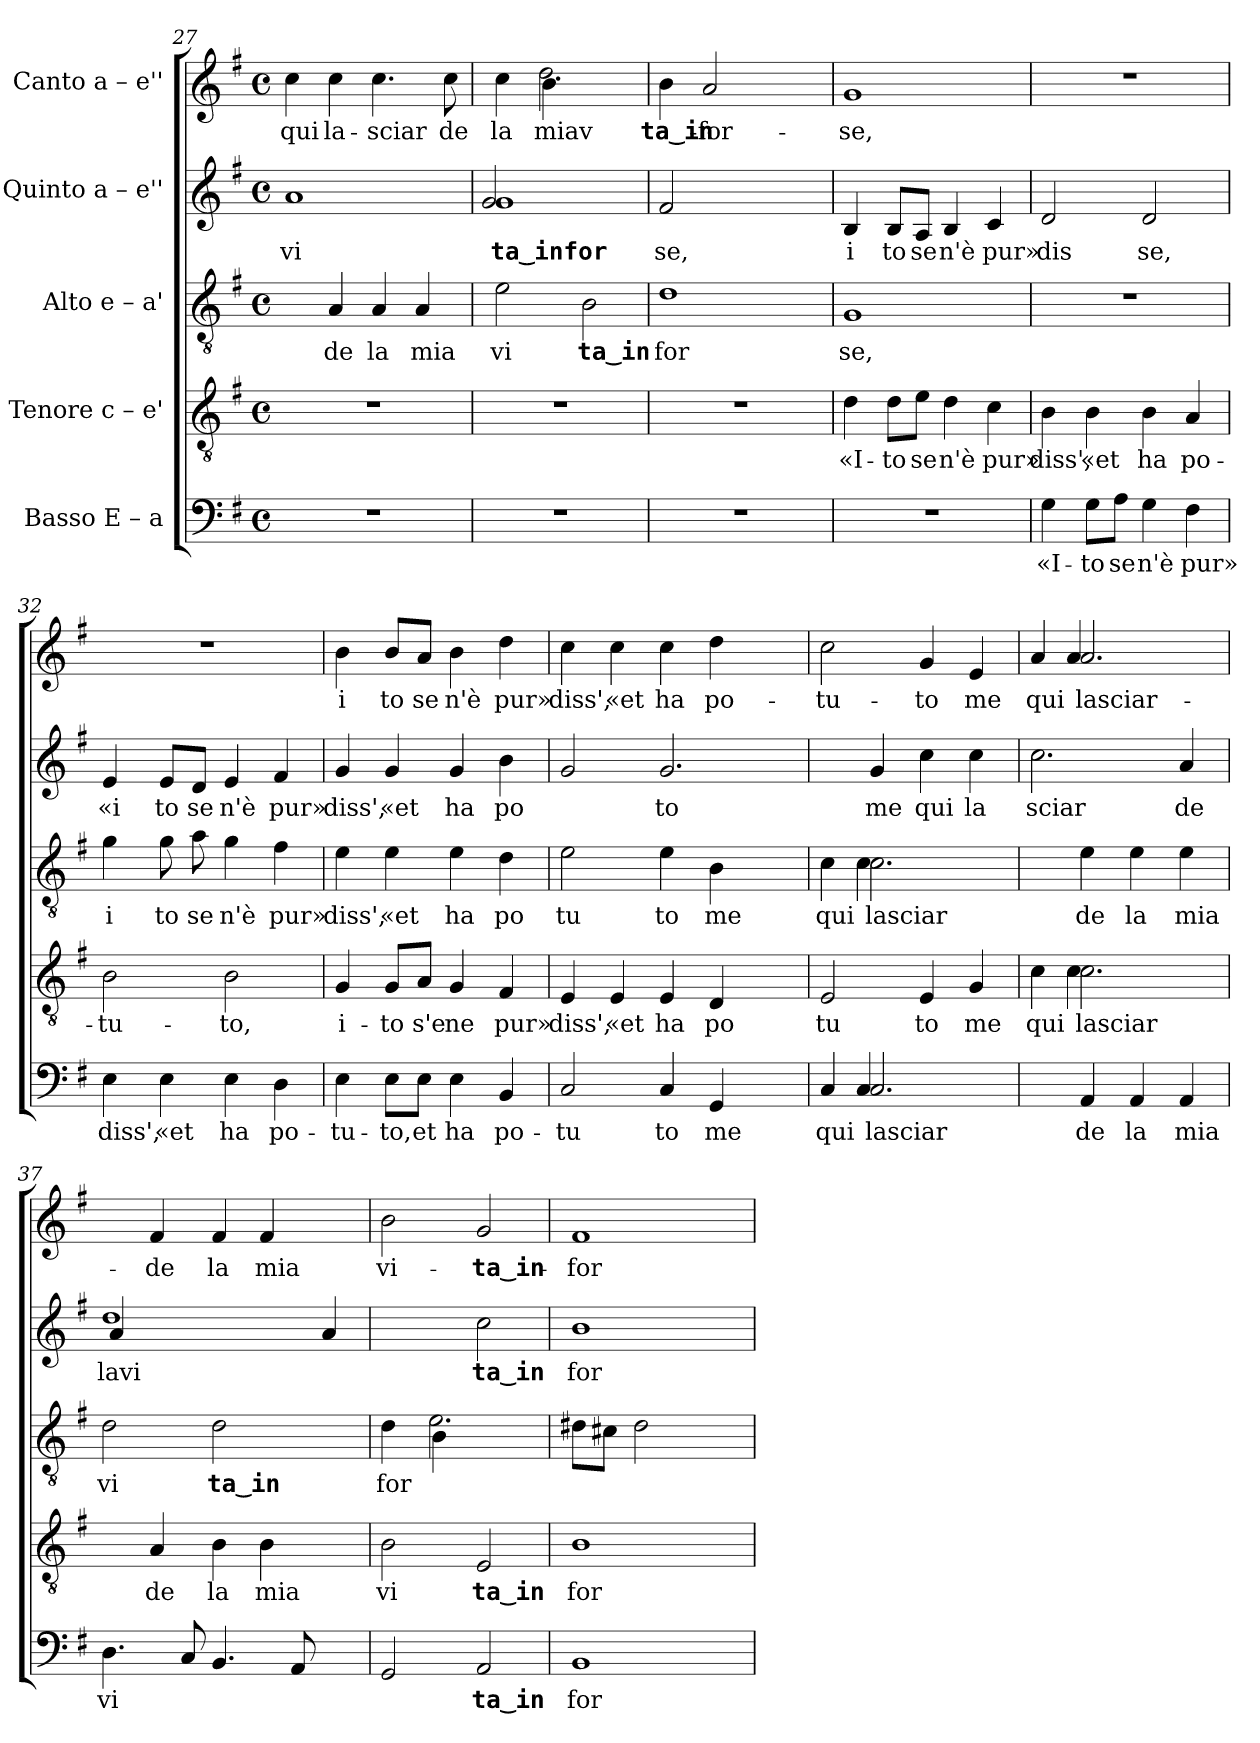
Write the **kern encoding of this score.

**kern	**text	**kern	**text	**kern	**text	**kern	**text	**kern	**text
*part5	*part5	*part4	*part4	*part3	*part3	*part2	*part2	*part1	*part1
*staff5	*staff5	*staff4	*staff4	*staff3	*staff3	*staff2	*staff2	*staff1	*staff1
*I"Basso  E – a	*	*I"Tenore  c – e'	*	*I"Alto  e – a'	*	*I"Quinto  a – e''	*	*I"Canto  a – e''	*
*clefF4	*	*clefGv2	*	*clefGv2	*	*clefG2	*	*clefG2	*
*k[f#]	*	*k[f#]	*	*k[f#]	*	*k[f#]	*	*k[f#]	*
*G:	*	*G:	*	*G:	*	*G:	*	*G:	*
*M4/4	*	*M4/4	*	*M4/4	*	*M4/4	*	*M4/4	*
*met(c)	*	*met(c)	*	*met(c)	*	*met(c)	*	*met(c)	*
=27	=27	=27	=27	=27	=27	=27	=27	=27	=27
!	!	!	!	!	!	!	!LO:LY:b:cj	!	!LO:LY:b:rj
1r	.	1r	.	4ryy	.	1a	vi	4cc\	qui
!	!	!	!	!	!LO:LY:b:rj	!	!	!	!LO:LY:b:rj
.	.	.	.	4A/	de	.	.	4cc\	la-
!	!	!	!	!	!LO:LY:b:rj	!	!	!	!LO:LY:b:rj
.	.	.	.	4A/	la	.	.	4.cc\	-sciar
!	!	!	!	!	!LO:LY:b:rj	!	!	!	!
.	.	.	.	4A/	mia	.	.	.	.
!	!	!	!	!	!	!	!	!	!LO:LY:b:rj
.	.	.	.	.	.	.	.	8cc\	de
=28	=28	=28	=28	=28	=28	=28	=28	=28	=28
!	!	!	!	!	!LO:LY:b:rj	!	!LO:LY:b:cj	!	!LO:LY:b:rj
*	*	*	*	*	*	*^	*	*^	*
1r	.	1r	.	2e\	vi	1g	2g/	ta‿infor	4cc\	4ryy	la
!	!	!	!	!	!	!	!	!	!	!	!LO:LY:b:rj
.	.	.	.	.	.	.	.	.	2.dd\	4b\	miav
!	!	!	!	!	!LO:LY:b:rj	!	!	!	!	!	!
.	.	.	.	2B\	ta‿in	.	2ryy	.	.	2ryy	.
=29	=29	=29	=29	=29	=29	=29	=29	=29	=29	=29	=29
!	!	!	!	!	!LO:LY:b:rj	!	!	!LO:LY:b:cj	!	!	!LO:LY:b:rj
*	*	*	*	*	*	*v	*v	*	*	*	*
*	*	*	*	*	*	*	*	*v	*v	*
1r	.	1r	.	1d	for	2f#/	se,	4b\	ta‿in-
!	!	!	!	!	!	!	!	!	!LO:LY:b:rj
.	.	.	.	.	.	.	.	2a/	-for-
.	.	.	.	.	.	2ryy	.	.	.
.	.	.	.	.	.	.	.	4ryy	.
!!LO:PB:g=z
=30	=30	=30	=30	=30	=30	=30	=30	=30	=30
!	!	!	!LO:LY:b:cj	!	!LO:LY:b:rj	!	!LO:LY:b:cj	!	!LO:LY:b:rj
1r	.	4d\	«I-	1G	se,	4B/	i	1g	-se,
!	!	!	!LO:LY:b:cj	!	!	!	!LO:LY:b:cj	!	!
.	.	8d\L	-to	.	.	8B/L	to	.	.
!	!	!	!LO:LY:b:cj	!	!	!	!LO:LY:b:cj	!	!
.	.	8e\J	se	.	.	8A/J	se	.	.
!	!	!	!LO:LY:b:cj	!	!	!	!LO:LY:b:cj	!	!
.	.	4d\	n'è	.	.	4B/	n'è	.	.
!	!	!	!LO:LY:b:cj	!	!	!	!LO:LY:b:cj	!	!
.	.	4c\	pur»	.	.	4c/	pur»	.	.
=31	=31	=31	=31	=31	=31	=31	=31	=31	=31
!	!LO:LY:b:cj	!	!LO:LY:b:cj	!	!	!	!LO:LY:b:cj	!	!
4G\	«I-	4B\	diss',	1r	.	2d/	dis	1r	.
!	!LO:LY:b:cj	!	!LO:LY:b:cj	!	!	!	!	!	!
8G\L	-to	4B\	«et	.	.	.	.	.	.
!	!LO:LY:b:cj	!	!	!	!	!	!	!	!
8A\J	se	.	.	.	.	.	.	.	.
!	!LO:LY:b:cj	!	!LO:LY:b:cj	!	!	!	!LO:LY:b:cj	!	!
4G\	n'è	4B\	ha	.	.	2d/	se,	.	.
!	!LO:LY:b:cj	!	!LO:LY:b:cj	!	!	!	!	!	!
4F#\	pur»	4A/	po-	.	.	.	.	.	.
=32	=32	=32	=32	=32	=32	=32	=32	=32	=32
!	!LO:LY:b:cj	!	!LO:LY:b:cj	!	!LO:LY:b:rj	!	!LO:LY:b:cj	!	!
4E\	diss',	2B\	-tu-	4g\	i	4e/	«i	1r	.
!	!LO:LY:b:cj	!	!	!	!LO:LY:b:rj	!	!LO:LY:b:cj	!	!
4E\	«et	.	.	8g\	to	8e/L	to	.	.
!	!	!	!	!	!LO:LY:b:rj	!	!LO:LY:b:cj	!	!
.	.	.	.	8a\	se	8d/J	se	.	.
!	!LO:LY:b:cj	!	!LO:LY:b:cj	!	!LO:LY:b:rj	!	!LO:LY:b:cj	!	!
4E\	ha	2B\	-to,	4g\	n'è	4e/	n'è	.	.
!	!LO:LY:b:cj	!	!	!	!LO:LY:b:rj	!	!LO:LY:b:cj	!	!
4D\	po-	.	.	4f#\	pur»	4f#/	pur»	.	.
=33	=33	=33	=33	=33	=33	=33	=33	=33	=33
!	!LO:LY:b:cj	!	!LO:LY:b:cj	!	!LO:LY:b:rj	!	!LO:LY:b:cj	!	!LO:LY:b:rj
4E\	-tu-	4G/	i-	4e\	diss',	4g/	diss',	4b\	i
!	!LO:LY:b:cj	!	!LO:LY:b:cj	!	!LO:LY:b:rj	!	!LO:LY:b:cj	!	!LO:LY:b:rj
8E\L	-to,	8G/L	-to	4e\	«et	4g/	«et	8b/L	to
!	!LO:LY:b:cj	!	!LO:LY:b:cj	!	!	!	!	!	!LO:LY:b:rj
8E\J	et	8A/J	s'e	.	.	.	.	8a/J	se
!	!LO:LY:b:cj	!	!LO:LY:b:cj	!	!LO:LY:b:rj	!	!LO:LY:b:cj	!	!LO:LY:b:rj
4E\	ha	4G/	ne	4e\	ha	4g/	ha	4b\	n'è
!	!LO:LY:b:cj	!	!LO:LY:b:cj	!	!LO:LY:b:rj	!	!LO:LY:b:cj	!	!LO:LY:b:rj
4BB/	po-	4F#/	pur»	4d\	po	4b\	po	4dd\	pur»
!!LO:LB:g=z
=34	=34	=34	=34	=34	=34	=34	=34	=34	=34
!	!LO:LY:b:cj	!	!LO:LY:b:cj	!	!LO:LY:b:rj	!	!	!	!LO:LY:b:rj
2C/	-tu	4E/	diss',	2e\	tu	2g/	.	4cc\	diss',
!	!	!	!LO:LY:b:cj	!	!	!	!	!	!LO:LY:b:rj
.	.	4E/	«et	.	.	.	.	4cc\	«et
!	!LO:LY:b:cj	!	!LO:LY:b:cj	!	!LO:LY:b:rj	!	!LO:LY:b:cj	!	!LO:LY:b:rj
4C/	to	4E/	ha	4e\	to	2.g/	to	4cc\	ha
!	!LO:LY:b:cj	!	!LO:LY:b:cj	!	!LO:LY:b:rj	!	!	!	!LO:LY:b:rj
4GG/	me	4D/	po	4B\	me	.	.	4dd\	po-
4ryy	.	4ryy	.	4ryy	.	.	.	4ryy	.
=35	=35	=35	=35	=35	=35	=35	=35	=35	=35
!	!LO:LY:b:cj	!	!LO:LY:b:cj	!	!LO:LY:b:rj	!	!	!	!LO:LY:b:rj
*^	*	*	*	*^	*	*	*	*	*
4C/	4ryy	qui	2E/	tu	4c\	4ryy	qui	4ryy	.	2cc\	-tu-
!	!	!LO:LY:b:cj	!	!	!	!	!LO:LY:b:rj	!	!LO:LY:b:cj	!	!
2.C/	4C/	lasciar	.	.	2.c\	4c\	lasciar	4g/	me	.	.
!	!	!	!	!LO:LY:b:cj	!	!	!	!	!LO:LY:b:cj	!	!LO:LY:b:rj
.	2ryy	.	4E/	to	.	2ryy	.	4cc\	qui	4g/	-to
!	!	!	!	!LO:LY:b:cj	!	!	!	!	!LO:LY:b:cj	!	!LO:LY:b:rj
.	.	.	4G/	me	.	.	.	4cc\	la	4e/	me
*v	*v	*	*	*	*v	*v	*	*	*	*	*
=36	=36	=36	=36	=36	=36	=36	=36	=36	=36
!	!	!	!LO:LY:b:cj	!	!	!	!LO:LY:b:cj	!	!LO:LY:b:rj
*	*	*^	*	*	*	*	*	*^	*
4ryy	.	4c\	4ryy	qui	4ryy	.	2.cc\	sciar	4a/	4ryy	qui
!	!LO:LY:b:cj	!	!	!LO:LY:b:cj	!	!LO:LY:b:rj	!	!	!	!	!LO:LY:b:rj
4AA/	de	2.c\	4c\	lasciar	4e\	de	.	.	2.a/	4a/	lasciar-
!	!LO:LY:b:cj	!	!	!	!	!LO:LY:b:rj	!	!	!	!	!
4AA/	la	.	2ryy	.	4e\	la	.	.	.	2ryy	.
!	!LO:LY:b:cj	!	!	!	!	!LO:LY:b:rj	!	!LO:LY:b:cj	!	!	!
4AA/	mia	.	.	.	4e\	mia	4a/	de	.	.	.
*	*	*v	*v	*	*	*	*	*	*v	*v	*
=37	=37	=37	=37	=37	=37	=37	=37	=37	=37
!	!LO:LY:b:cj	!	!	!	!LO:LY:b:rj	!	!LO:LY:b:cj	!	!
*	*	*	*	*	*	*^	*	*	*
4.D\	vi	4ryy	.	2d\	vi	1dd	4a/	lavi	4ryy	.
!	!	!	!LO:LY:b:cj	!	!	!	!	!	!	!LO:LY:b:rj
.	.	4A/	de	.	.	.	1ryy	.	4f#/	-de
!	!LO:LY:b:cj	!	!	!	!	!	!	!	!	!
8C/	.	.	.	.	.	.	.	.	.	.
!	!LO:LY:b:cj	!	!LO:LY:b:cj	!	!LO:LY:b:rj	!	!	!	!	!LO:LY:b:rj
4.BB/	.	4B\	la	2d\	ta‿in	.	.	.	4f#/	la
!	!	!	!LO:LY:b:cj	!	!	!	!	!	!	!LO:LY:b:rj
.	.	4B\	mia	.	.	.	.	.	4f#/	mia
!	!LO:LY:b:cj	!	!	!	!	!	!	!	!	!
8AA/	.	.	.	.	.	.	.	.	.	.
!	!	!	!	!	!	!	!	!LO:LY:b:cj	!	!
4ryy	.	4ryy	.	4ryy	.	4a/	.	.	4ryy	.
*	*	*	*	*	*	*v	*v	*	*	*
=38	=38	=38	=38	=38	=38	=38	=38	=38	=38
!	!LO:LY:b:cj	!	!LO:LY:b:cj	!	!LO:LY:b:rj	!	!	!	!LO:LY:b:rj
*	*	*	*	*^	*	*	*	*	*
2GG/	.	2B\	vi	4d\	4ryy	for	2ryy	.	2b\	vi-
!	!	!	!	!	!	!LO:LY:b:rj	!	!	!	!
.	.	.	.	2.e\	4B\	.	.	.	.	.
!	!LO:LY:b:cj	!	!LO:LY:b:cj	!	!	!	!	!LO:LY:b:cj	!	!LO:LY:b:rj
2AA/	ta‿in	2E/	ta‿in	.	2ryy	.	2cc\	ta‿in	2g/	-ta‿in-
=39	=39	=39	=39	=39	=39	=39	=39	=39	=39	=39
!	!LO:LY:b:cj	!	!LO:LY:b:cj	!	!	!LO:LY:b:rj	!	!LO:LY:b:cj	!	!LO:LY:b:rj
*	*	*	*	*v	*v	*	*	*	*	*
1BB	for	1B	for	8d#X\L	.	1b	for	1f#	-for-
!	!	!	!	!	!LO:LY:b:rj	!	!	!	!
.	.	.	.	8c#\J	.	.	.	.	.
!	!	!	!	!	!LO:LY:b:rj	!	!	!	!
.	.	.	.	2d#\	.	.	.	.	.
.	.	.	.	4ryy	.	.	.	.	.
=	=	=	=	=	=	=	=	=	=
*-	*-	*-	*-	*-	*-	*-	*-	*-	*-
